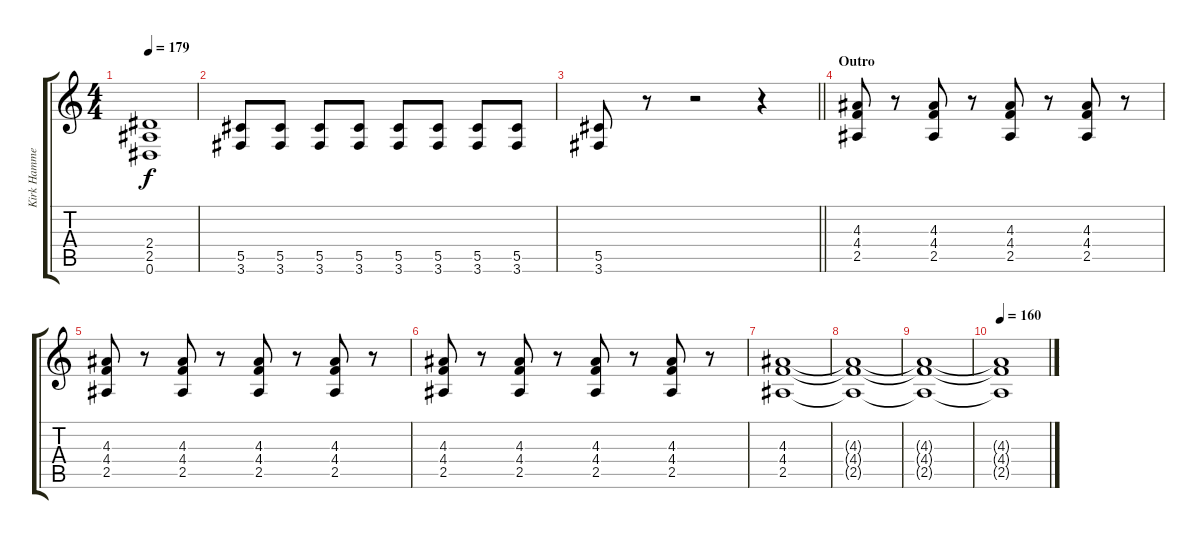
\track ("Kirk Hammett" "Kirk Hamme") {instrument distortionguitar}
\staff {score tabs}
\tuning (Eb4 Bb3 Gb3 Db3 Ab2 Eb2) {hide}
\ts (4 4)
\tempo 179
\clef g2
\ks c
(2.4 2.5 0.6).1{dy f} |
(5.5 3.6).8 (5.5 3.6).8 (5.5 3.6).8 (5.5 3.6).8 (5.5 3.6).8 (5.5 3.6).8 (5.5 3.6).8 (5.5 3.6).8 |
\barLineRight lightlight
(5.5 3.6).8 r.8 r.2 r.4 |
\section ("" "Outro")
(4.3 4.4 2.5).8 r.8 (4.3 4.4 2.5).8 r.8 (4.3 4.4 2.5).8 r.8 (4.3 4.4 2.5).8 r.8 |
(4.3 4.4 2.5).8 r.8 (4.3 4.4 2.5).8 r.8 (4.3 4.4 2.5).8 r.8 (4.3 4.4 2.5).8 r.8 |
(4.3 4.4 2.5).8 r.8 (4.3 4.4 2.5).8 r.8 (4.3 4.4 2.5).8 r.8 (4.3 4.4 2.5).8 r.8 |
(4.3 4.4 2.5).1{volume 0} |
(4.3{t} 4.4{t} 2.5{t}).1 |
(4.3{t} 4.4{t} 2.5{t}).1 |
\tempo 160
(4.3{t} 4.4{t} 2.5{t}).1
